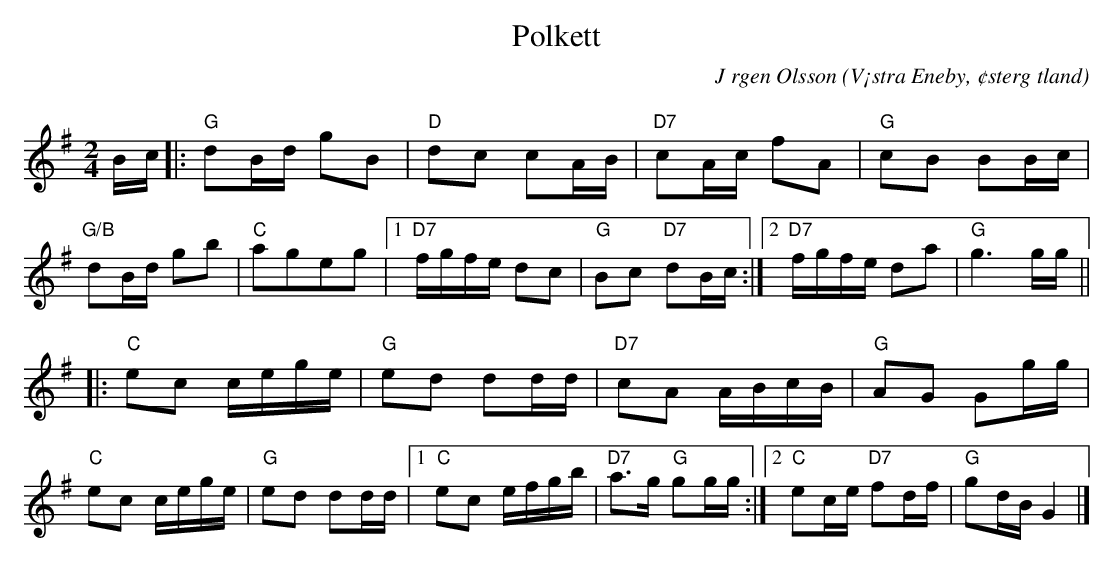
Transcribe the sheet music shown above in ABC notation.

X:1
T:Polkett
C:J rgen Olsson
O:V¡stra Eneby, ¢sterg tland
Q:120
M:2/4
L:1/8
K:G
B/2c/2|:"G"dB/2d/2 gB|"D"dc cA/2B/2|"D7"cA/2c/2 fA|"G"cB BB/2c/2|
"G/B"dB/2d/2 gb|"C"ageg|1"D7"f/g/f/e/ dc|"G" Bc "D7"dB/2c/2 :|2"D7"f/g/f/e/ da|"G" g3 g/2g/2 ||
|:"C"ec c/2e/2g/2e/2 |"G"ed dd/2d/2|"D7"cA A/2B/2c/2B/2|"G"AG Gg/2g/2|
"C"ec c/2e/2g/2e/2 |"G"ed dd/2d/2|1"C"ec e/2f/2g/2b/2|"D7"a>g "G"gg/2g/2 :|2"C"ec/2e/2 "D7"fd/2f/2|"G"gd/2B/2 G2 |]
